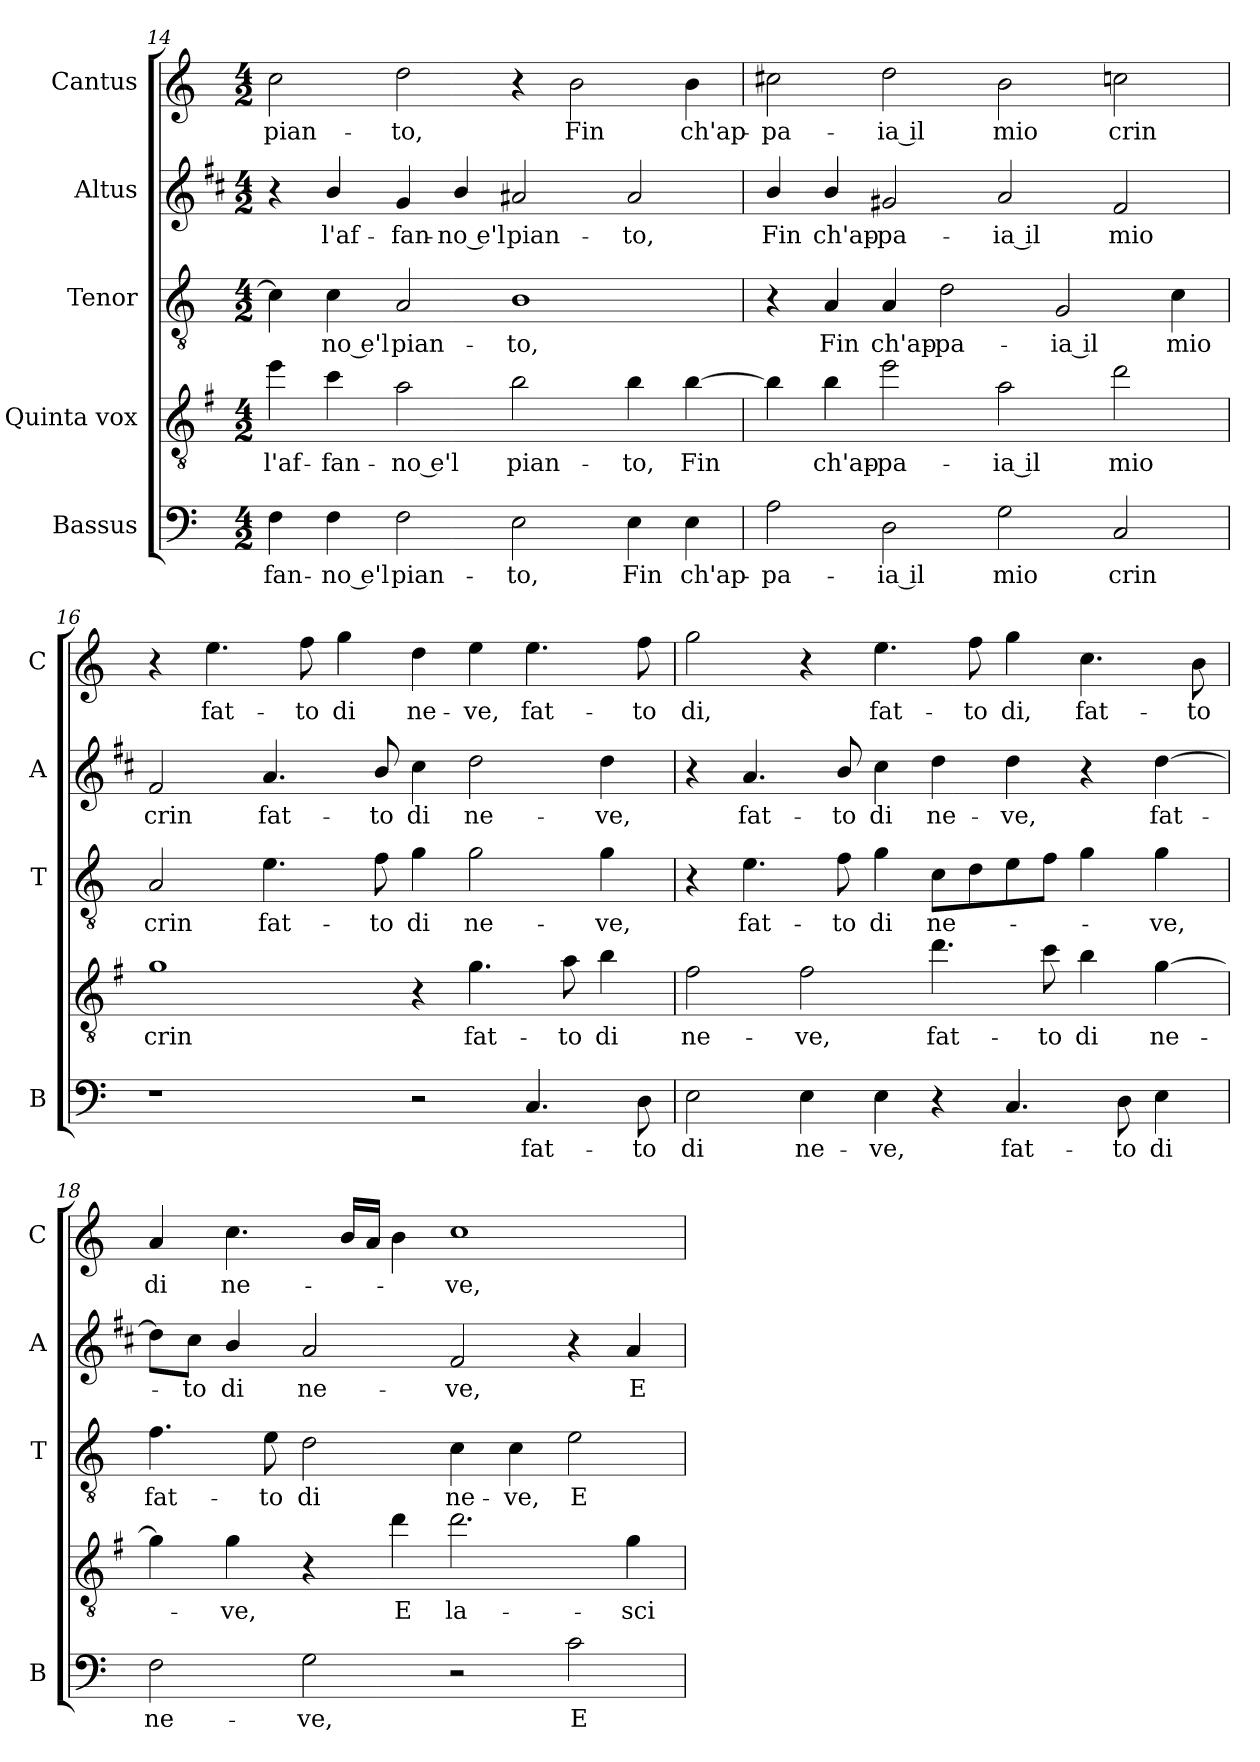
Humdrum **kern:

**kern	**text	**kern	**text	**kern	**text	**kern	**text	**kern	**text
*part5	*part5	*part4	*part4	*part3	*part3	*part2	*part2	*part1	*part1
*staff5	*staff5	*staff4	*staff4	*staff3	*staff3	*staff2	*staff2	*staff1	*staff1
*I"Bassus	*	*I"Quinta vox	*	*I"Tenor	*	*I"Altus	*	*I"Cantus	*
*I'B	*	*	*	*I'T	*	*I'A	*	*I'C	*
*clefF4	*	*clefGv2	*	*clefGv2	*	*clefG2	*	*clefG2	*
*	*	*ITrd4c7	*	*	*	*ITrd1c2	*	*	*
*k[]	*	*k[]	*	*k[]	*	*k[]	*	*k[]	*
*C:	*	*C:	*	*C:	*	*C:	*	*C:	*
*M4/2	*	*M4/2	*	*M4/2	*	*M4/2	*	*M4/2	*
=14	=14	=14	=14	=14	=14	=14	=14	=14	=14
!	!LO:LY:b	!	!LO:LY:b	!	!	!	!	!	!LO:LY:b
4F\	-fan-	4a\	l'af-	4c\]	.	4r	.	2cc\	pian-
!	!LO:LY:b	!	!LO:LY:b	!	!LO:LY:b	!	!LO:LY:b	!	!
4F\	-no e'l	4f\	-fan-	4c\	-no e'l	4a/	l'af-	.	.
!	!LO:LY:b	!	!LO:LY:b	!	!LO:LY:b	!	!LO:LY:b	!	!LO:LY:b
2F\	pian-	2d\	-no e'l	2A/	pian-	4f/	-fan-	2dd\	-to,
!	!	!	!	!	!	!	!LO:LY:b	!	!
.	.	.	.	.	.	4a/	-no e'l	.	.
!	!LO:LY:b	!	!LO:LY:b	!	!LO:LY:b	!	!LO:LY:b	!	!
2E\	-to,	2e\	pian-	1B	-to,	2g#X/	pian-	4r	.
!	!	!	!	!	!	!	!	!	!LO:LY:b
.	.	.	.	.	.	.	.	2b\	Fin
!	!LO:LY:b	!	!LO:LY:b	!	!	!	!LO:LY:b	!	!
4E\	Fin	4e\	-to,	.	.	2g#/	-to,	.	.
!	!LO:LY:b	!	!LO:LY:b	!	!	!	!	!	!LO:LY:b
4E\	ch'ap-	[4e\	Fin	.	.	.	.	4b\	ch'ap-
=15	=15	=15	=15	=15	=15	=15	=15	=15	=15
!	!LO:LY:b	!	!	!	!	!	!LO:LY:b	!	!LO:LY:b
2A\	-pa-	4e\]	.	4r	.	4a/	Fin	2cc#X\	-pa-
!	!	!	!LO:LY:b	!	!LO:LY:b	!	!LO:LY:b	!	!
.	.	4e\	ch'ap-	4A/	Fin	4a/	ch'ap-	.	.
!	!LO:LY:b	!	!LO:LY:b	!	!LO:LY:b	!	!LO:LY:b	!	!LO:LY:b
2D\	-ia il	2a\	-pa-	4A/	ch'ap-	2f#X/	-pa-	2dd\	-ia il
!	!	!	!	!	!LO:LY:b	!	!	!	!
.	.	.	.	2d\	-pa-	.	.	.	.
!	!LO:LY:b	!	!LO:LY:b	!	!	!	!LO:LY:b	!	!LO:LY:b
2G\	mio	2d\	-ia il	.	.	2g/	-ia il	2b\	mio
!	!	!	!	!	!LO:LY:b	!	!	!	!
.	.	.	.	2G/	-ia il	.	.	.	.
!	!LO:LY:b	!	!LO:LY:b	!	!	!	!LO:LY:b	!	!LO:LY:b
2C/	crin	2g\	mio	.	.	2e/	mio	2ccn\	crin
!	!	!	!	!	!LO:LY:b	!	!	!	!
.	.	.	.	4c\	mio	.	.	.	.
!!LO:LB:g=z
=16	=16	=16	=16	=16	=16	=16	=16	=16	=16
!	!	!	!LO:LY:b	!	!LO:LY:b	!	!LO:LY:b	!	!
1r	.	1c	crin	2A/	crin	2e/	crin	4r	.
!	!	!	!	!	!	!	!	!	!LO:LY:b
.	.	.	.	.	.	.	.	4.ee\	fat-
!	!	!	!	!	!LO:LY:b	!	!LO:LY:b	!	!
.	.	.	.	4.e\	fat-	4.g/	fat-	.	.
!	!	!	!	!	!	!	!	!	!LO:LY:b
.	.	.	.	.	.	.	.	8ff\	-to
!	!	!	!	!	!	!	!	!	!LO:LY:b
.	.	.	.	.	.	.	.	4gg\	di
!	!	!	!	!	!LO:LY:b	!	!LO:LY:b	!	!
.	.	.	.	8f\	-to	8a/	-to	.	.
!	!	!	!	!	!LO:LY:b	!	!LO:LY:b	!	!LO:LY:b
2r	.	4r	.	4g\	di	4b\	di	4dd\	ne-
!	!	!	!LO:LY:b	!	!LO:LY:b	!	!LO:LY:b	!	!LO:LY:b
.	.	4.c\	fat-	2g\	ne-	2cc\	ne-	4ee\	-ve,
!	!LO:LY:b	!	!	!	!	!	!	!	!LO:LY:b
4.C/	fat-	.	.	.	.	.	.	4.ee\	fat-
!	!	!	!LO:LY:b	!	!	!	!	!	!
.	.	8d\	-to	.	.	.	.	.	.
!	!	!	!LO:LY:b	!	!LO:LY:b	!	!LO:LY:b	!	!
.	.	4e\	di	4g\	-ve,	4cc\	-ve,	.	.
!	!LO:LY:b	!	!	!	!	!	!	!	!LO:LY:b
8D\	-to	.	.	.	.	.	.	8ff\	-to
=17	=17	=17	=17	=17	=17	=17	=17	=17	=17
!	!LO:LY:b	!	!LO:LY:b	!	!	!	!	!	!LO:LY:b
2E\	di	2B\	ne-	4r	.	4r	.	2gg\	di,
!	!	!	!	!	!LO:LY:b	!	!LO:LY:b	!	!
.	.	.	.	4.e\	fat-	4.g/	fat-	.	.
!	!LO:LY:b	!	!LO:LY:b	!	!	!	!	!	!
4E\	ne-	2B\	-ve,	.	.	.	.	4r	.
!	!	!	!	!	!LO:LY:b	!	!LO:LY:b	!	!
.	.	.	.	8f\	-to	8a/	-to	.	.
!	!LO:LY:b	!	!	!	!LO:LY:b	!	!LO:LY:b	!	!LO:LY:b
4E\	-ve,	.	.	4g\	di	4b\	di	4.ee\	fat-
!	!	!	!LO:LY:b	!	!LO:LY:b	!	!LO:LY:b	!	!
4r	.	4.g\	fat-	8c\L	ne-	4cc\	ne-	.	.
!	!	!	!	!	!	!	!	!	!LO:LY:b
.	.	.	.	8d\	.	.	.	8ff\	-to
!	!LO:LY:b	!	!	!	!	!	!LO:LY:b	!	!LO:LY:b
4.C/	fat-	.	.	8e\	.	4cc\	-ve,	4gg\	di,
!	!	!	!LO:LY:b	!	!	!	!	!	!
.	.	8f\	-to	8f\J	.	.	.	.	.
!	!	!	!LO:LY:b	!	!	!	!	!	!LO:LY:b
.	.	4e\	di	4g\	.	4r	.	4.cc\	fat-
!	!LO:LY:b	!	!	!	!	!	!	!	!
8D\	-to	.	.	.	.	.	.	.	.
!	!LO:LY:b	!	!LO:LY:b	!	!LO:LY:b	!	!LO:LY:b	!	!
4E\	di	[4c\	ne-	4g\	-ve,	[4cc\	fat-	.	.
!	!	!	!	!	!	!	!	!	!LO:LY:b
.	.	.	.	.	.	.	.	8b\	-to
=18	=18	=18	=18	=18	=18	=18	=18	=18	=18
!	!LO:LY:b	!	!	!	!LO:LY:b	!	!	!	!LO:LY:b
2F\	ne-	4c\]	.	4.f\	fat-	8cc\L]	.	4a/	di
!	!	!	!	!	!	!	!LO:LY:b	!	!
.	.	.	.	.	.	8b\J	-to	.	.
!	!	!	!LO:LY:b	!	!	!	!LO:LY:b	!	!LO:LY:b
.	.	4c\	-ve,	.	.	4a/	di	4.cc\	ne-
!	!	!	!	!	!LO:LY:b	!	!	!	!
.	.	.	.	8e\	-to	.	.	.	.
!	!LO:LY:b	!	!	!	!LO:LY:b	!	!LO:LY:b	!	!
2G\	-ve,	4r	.	2d\	di	2g/	ne-	.	.
.	.	.	.	.	.	.	.	16b/LL	.
.	.	.	.	.	.	.	.	16a/JJ	.
!	!	!	!LO:LY:b	!	!	!	!	!	!
.	.	4g\	E	.	.	.	.	4b\	.
!	!	!	!LO:LY:b	!	!LO:LY:b	!	!LO:LY:b	!	!LO:LY:b
2r	.	2.g\	la-	4c\	ne-	2e/	-ve,	1cc	-ve,
!	!	!	!	!	!LO:LY:b	!	!	!	!
.	.	.	.	4c\	-ve,	.	.	.	.
!	!LO:LY:b	!	!	!	!LO:LY:b	!	!	!	!
2c\	E	.	.	2e\	E	4r	.	.	.
!	!	!	!LO:LY:b	!	!	!	!LO:LY:b	!	!
.	.	4c\	-sci	.	.	4g/	E	.	.
=	=	=	=	=	=	=	=	=	=
*-	*-	*-	*-	*-	*-	*-	*-	*-	*-
